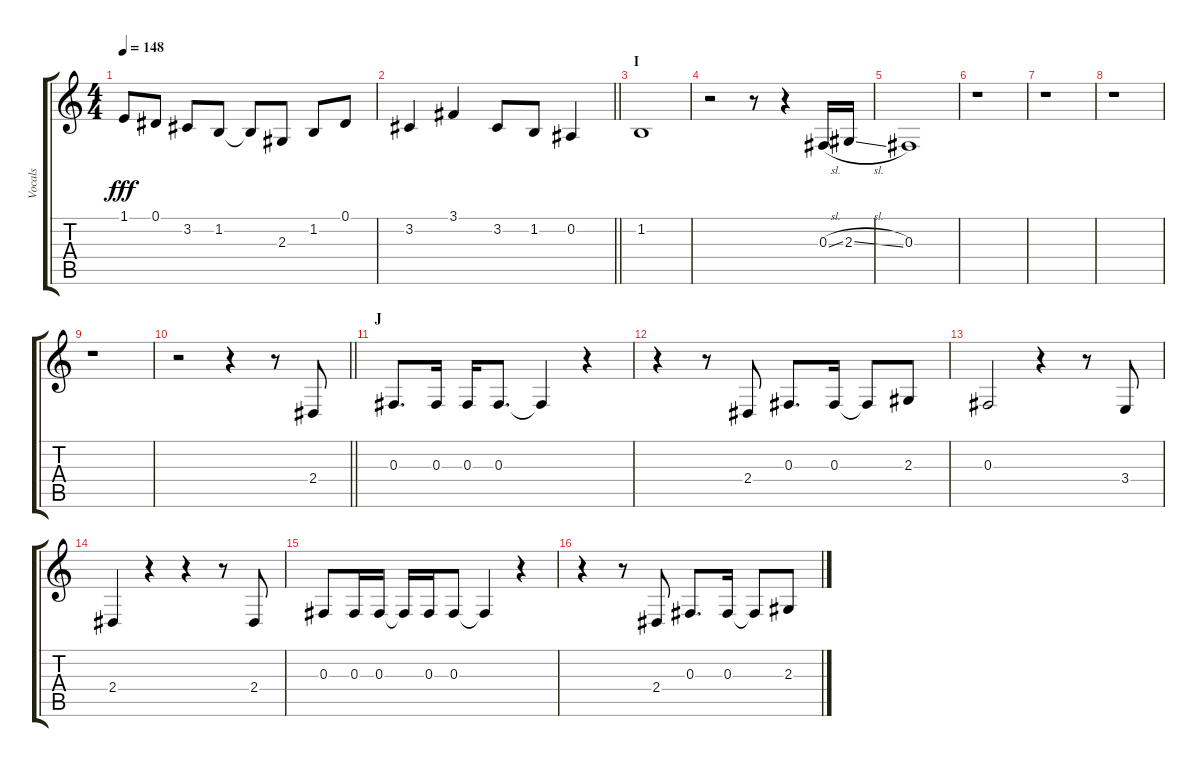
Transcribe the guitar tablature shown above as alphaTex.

\track ("Vocals" "Vocals") {instrument voiceoohs}
\staff {score tabs}
\tuning (Eb4 Bb3 Gb3 Db3 Ab2 Eb2) {hide}
\ts (4 4)
\tempo 148
\clef g2
\ks c
1.1.8{dy fff} 0.1.8 3.2.8 1.2.8 1.2{t}.8 2.3.8 1.2.8 0.1.8 |
\barLineRight lightlight
3.2.4 3.1.4 3.2.8 1.2.8 0.2.4 |
\section ("" "I")
1.2.1 |
r.2 r.8 r.4 0.3{sl}.16 2.3{sl}.16 |
0.3.1 |
r.1 |
r.1 |
r.1 |
r.1 |
\barLineRight lightlight
r.2 r.4 r.8 2.4.8 |
\section ("" "J")
0.3.8{d} 0.3.16 0.3.16 0.3.8{d} 0.3{t}.4 r.4 |
r.4 r.8 2.4.8 0.3.8{d} 0.3.16 0.3{t}.8 2.3.8 |
0.3.2 r.4 r.8 3.4.8 |
2.4.4 r.4 r.4 r.8 2.4.8 |
0.3.8 0.3.16 0.3.16 0.3{t}.16 0.3.16 0.3.8 0.3{t}.4 r.4 |
r.4 r.8 2.4.8 0.3.8{d} 0.3.16 0.3{t}.8 2.3.8
